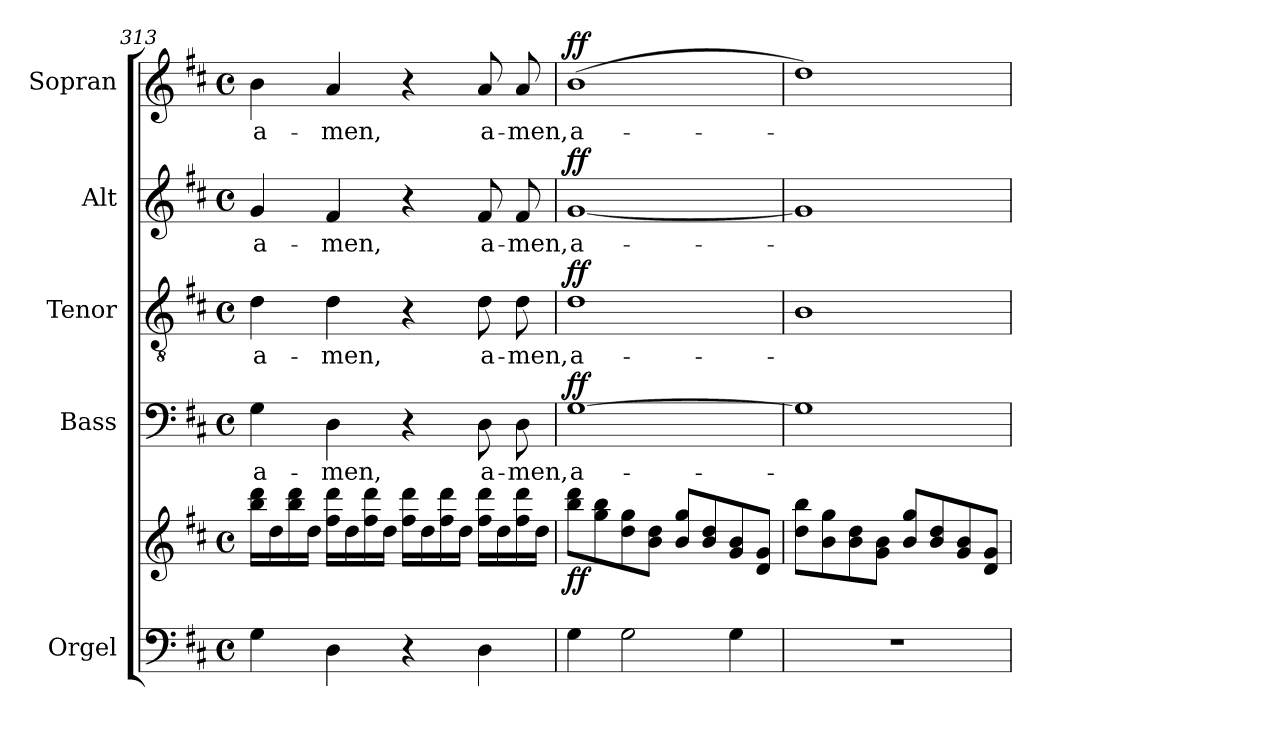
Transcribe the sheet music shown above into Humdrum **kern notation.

**kern	**kern	**dynam	**kern	**text	**dynam	**kern	**text	**dynam	**kern	**text	**dynam	**kern	**text	**dynam
*part5	*part5	*part5	*part4	*part4	*part4	*part3	*part3	*part3	*part2	*part2	*part2	*part1	*part1	*part1
*staff6	*staff5	*staff5/6	*staff4	*staff4	*staff4	*staff3	*staff3	*staff3	*staff2	*staff2	*staff2	*staff1	*staff1	*staff1
*I"Orgel	*	*	*I"Bass	*	*	*I"Tenor	*	*	*I"Alt	*	*	*I"Sopran	*	*
*I'Org.	*	*	*I'B.	*	*	*I'T.	*	*	*I'A.	*	*	*I'S.	*	*
*clefF4	*clefG2	*	*clefF4	*	*	*clefGv2	*	*	*clefG2	*	*	*clefG2	*	*
*k[f#c#]	*k[f#c#]	*	*k[f#c#]	*	*	*k[f#c#]	*	*	*k[f#c#]	*	*	*k[f#c#]	*	*
*D:	*D:	*	*D:	*	*	*D:	*	*	*D:	*	*	*D:	*	*
*M4/4	*M4/4	*	*M4/4	*	*	*M4/4	*	*	*M4/4	*	*	*M4/4	*	*
*met(c)	*met(c)	*	*met(c)	*	*	*met(c)	*	*	*met(c)	*	*	*met(c)	*	*
=313	=313	=313	=313	=313	=313	=313	=313	=313	=313	=313	=313	=313	=313	=313
!	!	!	!	!LO:LY:b	!	!	!LO:LY:b	!	!	!LO:LY:b	!	!	!LO:LY:b	!
4G\	16bb\ 16ddd\LL	.	4G\	a-	.	4d\	a-	.	4g/	a-	.	4b\	a-	.
.	16dd\	.	.	.	.	.	.	.	.	.	.	.	.	.
.	16bb\ 16ddd\	.	.	.	.	.	.	.	.	.	.	.	.	.
.	16dd\JJ	.	.	.	.	.	.	.	.	.	.	.	.	.
!	!	!	!	!LO:LY:b	!	!	!LO:LY:b	!	!	!LO:LY:b	!	!	!LO:LY:b	!
4D\	16ff#\ 16ddd\LL	.	4D\	-men,	.	4d\	-men,	.	4f#/	-men,	.	4a/	-men,	.
.	16dd\	.	.	.	.	.	.	.	.	.	.	.	.	.
.	16ff#\ 16ddd\	.	.	.	.	.	.	.	.	.	.	.	.	.
.	16dd\JJ	.	.	.	.	.	.	.	.	.	.	.	.	.
4r	16ff#\ 16ddd\LL	.	4r	.	.	4r	.	.	4r	.	.	4r	.	.
.	16dd\	.	.	.	.	.	.	.	.	.	.	.	.	.
.	16ff#\ 16ddd\	.	.	.	.	.	.	.	.	.	.	.	.	.
.	16dd\JJ	.	.	.	.	.	.	.	.	.	.	.	.	.
!	!	!	!	!LO:LY:b	!	!	!LO:LY:b	!	!	!LO:LY:b	!	!	!LO:LY:b	!
4D\	16ff#\ 16ddd\LL	.	8D\	a-	.	8d\	a-	.	8f#/	a-	.	8a/	a-	.
.	16dd\	.	.	.	.	.	.	.	.	.	.	.	.	.
!	!	!	!	!LO:LY:b	!	!	!LO:LY:b	!	!	!LO:LY:b	!	!	!LO:LY:b	!
.	16ff#\ 16ddd\	.	8D\	-men,	.	8d\	-men,	.	8f#/	-men,	.	8a/	-men,	.
.	16dd\JJ	.	.	.	.	.	.	.	.	.	.	.	.	.
=314	=314	=314	=314	=314	=314	=314	=314	=314	=314	=314	=314	=314	=314	=314
!	!	!LO:DY:b	!	!LO:LY:b	!LO:DY:a	!	!LO:LY:b	!LO:DY:a	!	!LO:LY:b	!LO:DY:a	!	!LO:LY:b	!LO:DY:a
4G\	8bb\ 8ddd\L	ff	[1G	a-	ff	1d	a-	ff	[1g	a-	ff	(>1b	a-	ff
.	8gg\ 8bb\	.	.	.	.	.	.	.	.	.	.	.	.	.
2G\	8dd\ 8gg\	.	.	.	.	.	.	.	.	.	.	.	.	.
.	8b\ 8dd\J	.	.	.	.	.	.	.	.	.	.	.	.	.
.	8b/ 8gg/L	.	.	.	.	.	.	.	.	.	.	.	.	.
.	8b/ 8dd/	.	.	.	.	.	.	.	.	.	.	.	.	.
4G\	8g/ 8b/	.	.	.	.	.	.	.	.	.	.	.	.	.
.	8d/ 8g/J	.	.	.	.	.	.	.	.	.	.	.	.	.
=315	=315	=315	=315	=315	=315	=315	=315	=315	=315	=315	=315	=315	=315	=315
1r	8dd\ 8bb\L	.	1G]	.	.	1B	.	.	1g]	.	.	1dd)	.	.
.	8b\ 8gg\	.	.	.	.	.	.	.	.	.	.	.	.	.
.	8b\ 8dd\	.	.	.	.	.	.	.	.	.	.	.	.	.
.	8g\ 8b\J	.	.	.	.	.	.	.	.	.	.	.	.	.
.	8b/ 8gg/L	.	.	.	.	.	.	.	.	.	.	.	.	.
.	8b/ 8dd/	.	.	.	.	.	.	.	.	.	.	.	.	.
.	8g/ 8b/	.	.	.	.	.	.	.	.	.	.	.	.	.
.	8d/ 8g/J	.	.	.	.	.	.	.	.	.	.	.	.	.
=	=	=	=	=	=	=	=	=	=	=	=	=	=	=
*-	*-	*-	*-	*-	*-	*-	*-	*-	*-	*-	*-	*-	*-	*-
